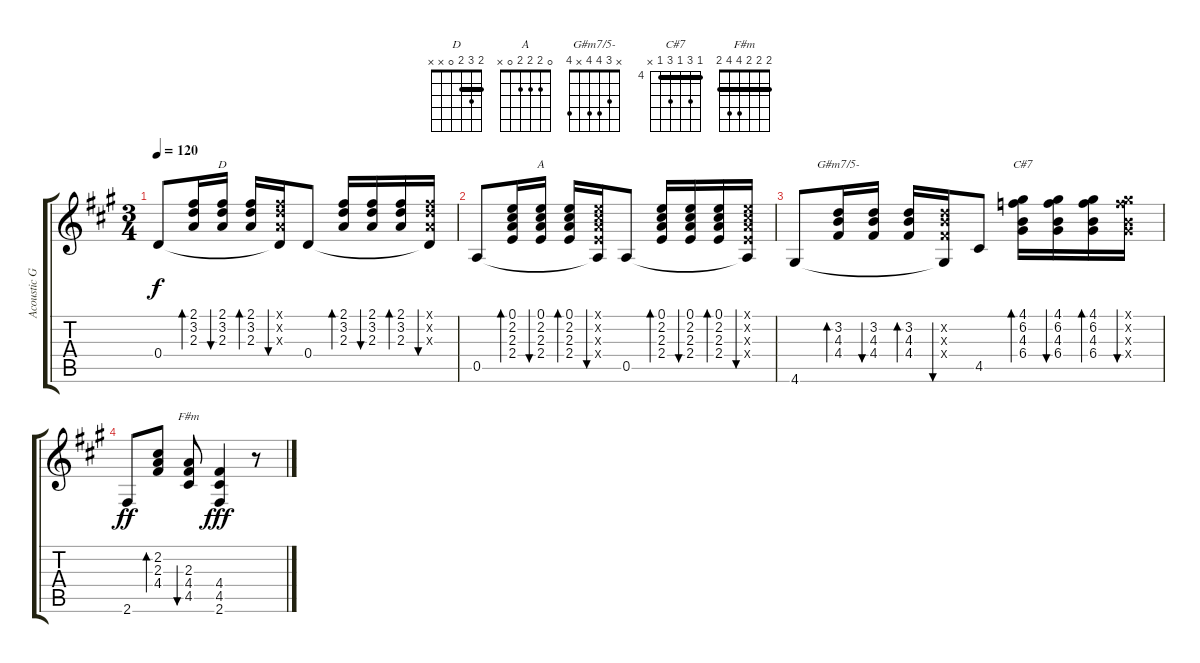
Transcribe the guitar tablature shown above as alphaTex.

\track ("Acoustic Guitar (nylon)" "Acoustic G") {instrument acousticguitarnylon}
\staff {score tabs}
\tuning (E4 B3 G3 D3 A2 E2) {hide}
\chord ("D" 2 3 2 0 x x) {barre 2}
\chord ("A" 0 2 2 2 0 x)
\chord ("G#m7/5-" x 3 4 4 x 4)
\chord ("C#7" 4 6 4 6 4 x) {firstfret 4 barre 4}
\chord ("F#m" 2 2 2 4 4 2) {barre 2}
\ts (3 4)
\tempo 120
\clef g2
\ks f#minor
0.4.8{dy f} (2.1 3.2 2.3).16{bd 30} (2.1 3.2 2.3).16{bu 30 ch "D"} (2.1 3.2 2.3).16{bd 30} (2.1{x} 3.2{x} 2.3{x} 0.4{t}).16{bu 30} 0.4.8 (2.1 3.2 2.3).16{bd 30} (2.1 3.2 2.3).16{bu 30} (2.1 3.2 2.3).16{bd 30} (2.1{x} 3.2{x} 2.3{x} 0.4{t}).16{bu 30} |
0.5.8 (0.1 2.2 2.3 2.4).16{bd 30} (0.1 2.2 2.3 2.4).16{bu 30 ch "A"} (0.1 2.2 2.3 2.4).16{bd 30} (0.1{x} 2.2{x} 2.3{x} 2.4{x} 0.5{t}).16{bu 30} 0.5.8 (0.1 2.2 2.3 2.4).16{bd 30} (0.1 2.2 2.3 2.4).16{bu 30} (0.1 2.2 2.3 2.4).16{bd 30} (0.1{x} 2.2{x} 2.3{x} 2.4{x} 0.5{t}).16{bu 30} |
4.6.8 (3.2 4.3 4.4).16{bd 30 ch "G#m7/5-"} (3.2 4.3 4.4).16{bu 30} (3.2 4.3 4.4).16{bd 30} (3.2{x} 4.3{x} 4.4{x} 4.6{t}).16{bu 30} 4.5.8 (4.1 6.2 4.3 6.4).16{bd 30 ch "C#7"} (4.1 6.2 4.3 6.4).16{bu 30} (4.1 6.2 4.3 6.4).16{bd 30} (4.1{x} 6.2{x} 4.3{x} 6.4{x}).16{bu 30} |
2.6.8{dy ff} (2.2 2.3 4.4).8{bd 30} (2.3 4.4 4.5).8{bu 30 ch "F#m"} (4.4 4.5 2.6).4{dy fff} r.8
